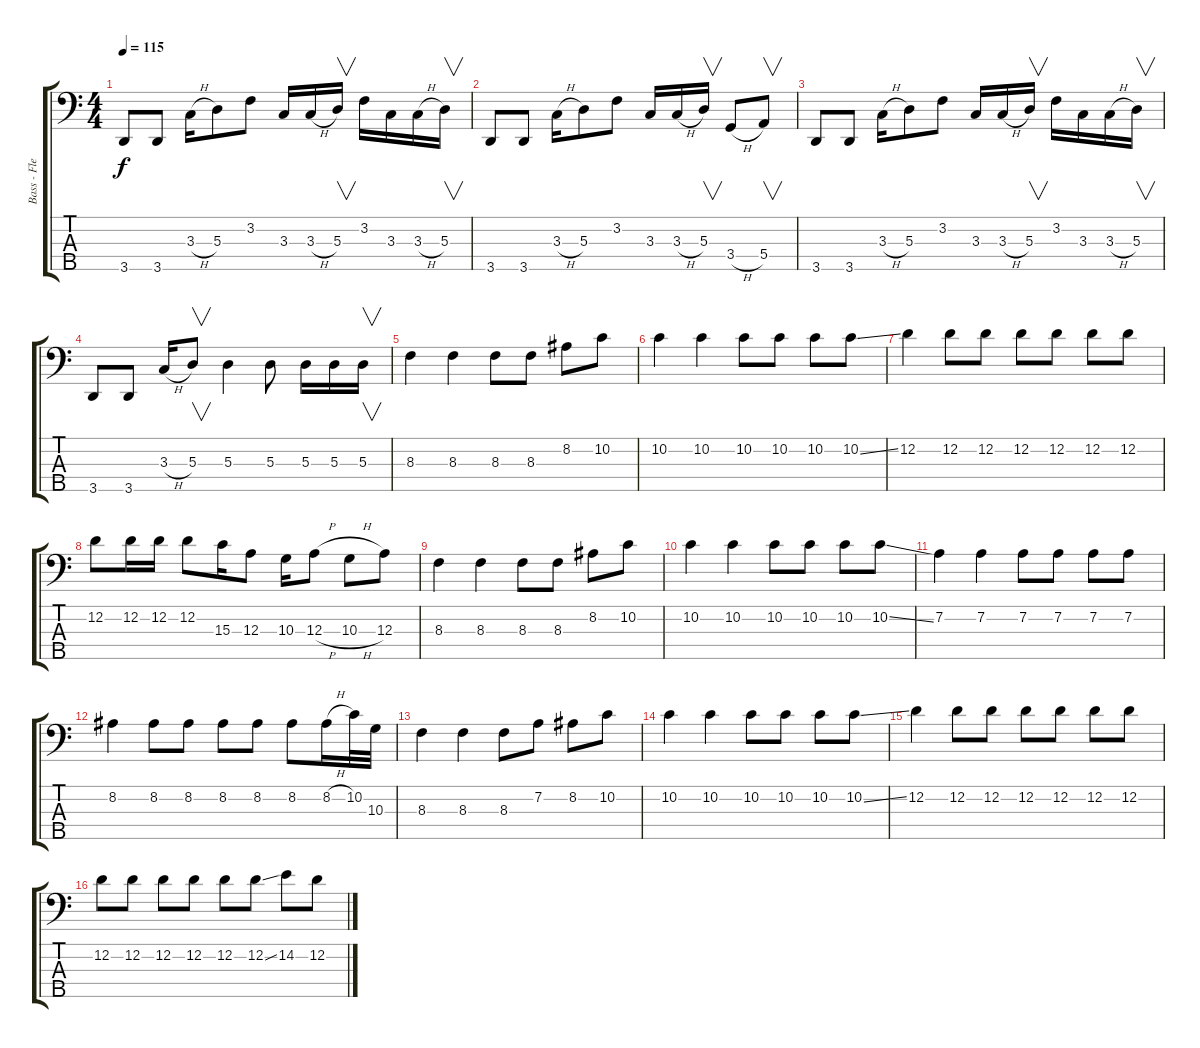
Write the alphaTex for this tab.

\track ("Bass - Flea" "Bass - Fle") {instrument electricbassfinger}
\staff {score tabs}
\tuning (G2 D2 A1 E1 B0) {hide}
\ts (4 4)
\tempo 115
\clef f4
\ks c
3.5.8{dy f instrument slapbass2} 3.5.8 3.3{h}.16 5.3.8 3.2.8 3.3.16 3.3{h}.16 5.3.16{v} 3.2.16 3.3.16 3.3{h}.16 5.3.16{v} |
3.5.8{instrument slapbass2} 3.5.8 3.3{h}.16 5.3.8 3.2.8 3.3.16 3.3{h}.16 5.3.16{v} 3.4{h}.8 5.4.8{v} |
3.5.8{instrument slapbass2} 3.5.8 3.3{h}.16 5.3.8 3.2.8 3.3.16 3.3{h}.16 5.3.16{v} 3.2.16 3.3.16 3.3{h}.16 5.3.16{v} |
3.5.8{instrument slapbass2} 3.5.8 3.3{h}.16 5.3.8{v} 5.3.4 5.3.8 5.3.16 5.3.16 5.3.16{v} |
8.3.4 8.3.4 8.3.8 8.3.8 8.2.8 10.2.8 |
10.2.4 10.2.4 10.2.8 10.2.8 10.2.8 10.2{ss}.8 |
12.2.4 12.2.8 12.2.8 12.2.8 12.2.8 12.2.8 12.2.8 |
12.2.8 12.2.16 12.2.16 12.2.8 15.3.16 12.3.8 10.3.16 12.3{h}.8 10.3{h}.8 12.3.8 |
8.3.4 8.3.4 8.3.8 8.3.8 8.2.8 10.2.8 |
10.2.4 10.2.4 10.2.8 10.2.8 10.2.8 10.2{ss}.8 |
7.2.4 7.2.4 7.2.8 7.2.8 7.2.8 7.2.8 |
8.2.4 8.2.8 8.2.8 8.2.8 8.2.8 8.2.8 8.2{h}.16 10.2.32 10.3.32 |
8.3.4 8.3.4 8.3.8 7.2.8 8.2.8 10.2.8 |
10.2.4 10.2.4 10.2.8 10.2.8 10.2.8 10.2{ss}.8 |
12.2.4 12.2.8 12.2.8 12.2.8 12.2.8 12.2.8 12.2.8 |
12.2.8 12.2.8 12.2.8 12.2.8 12.2.8 12.2{ss}.8 14.2.8 12.2.8
